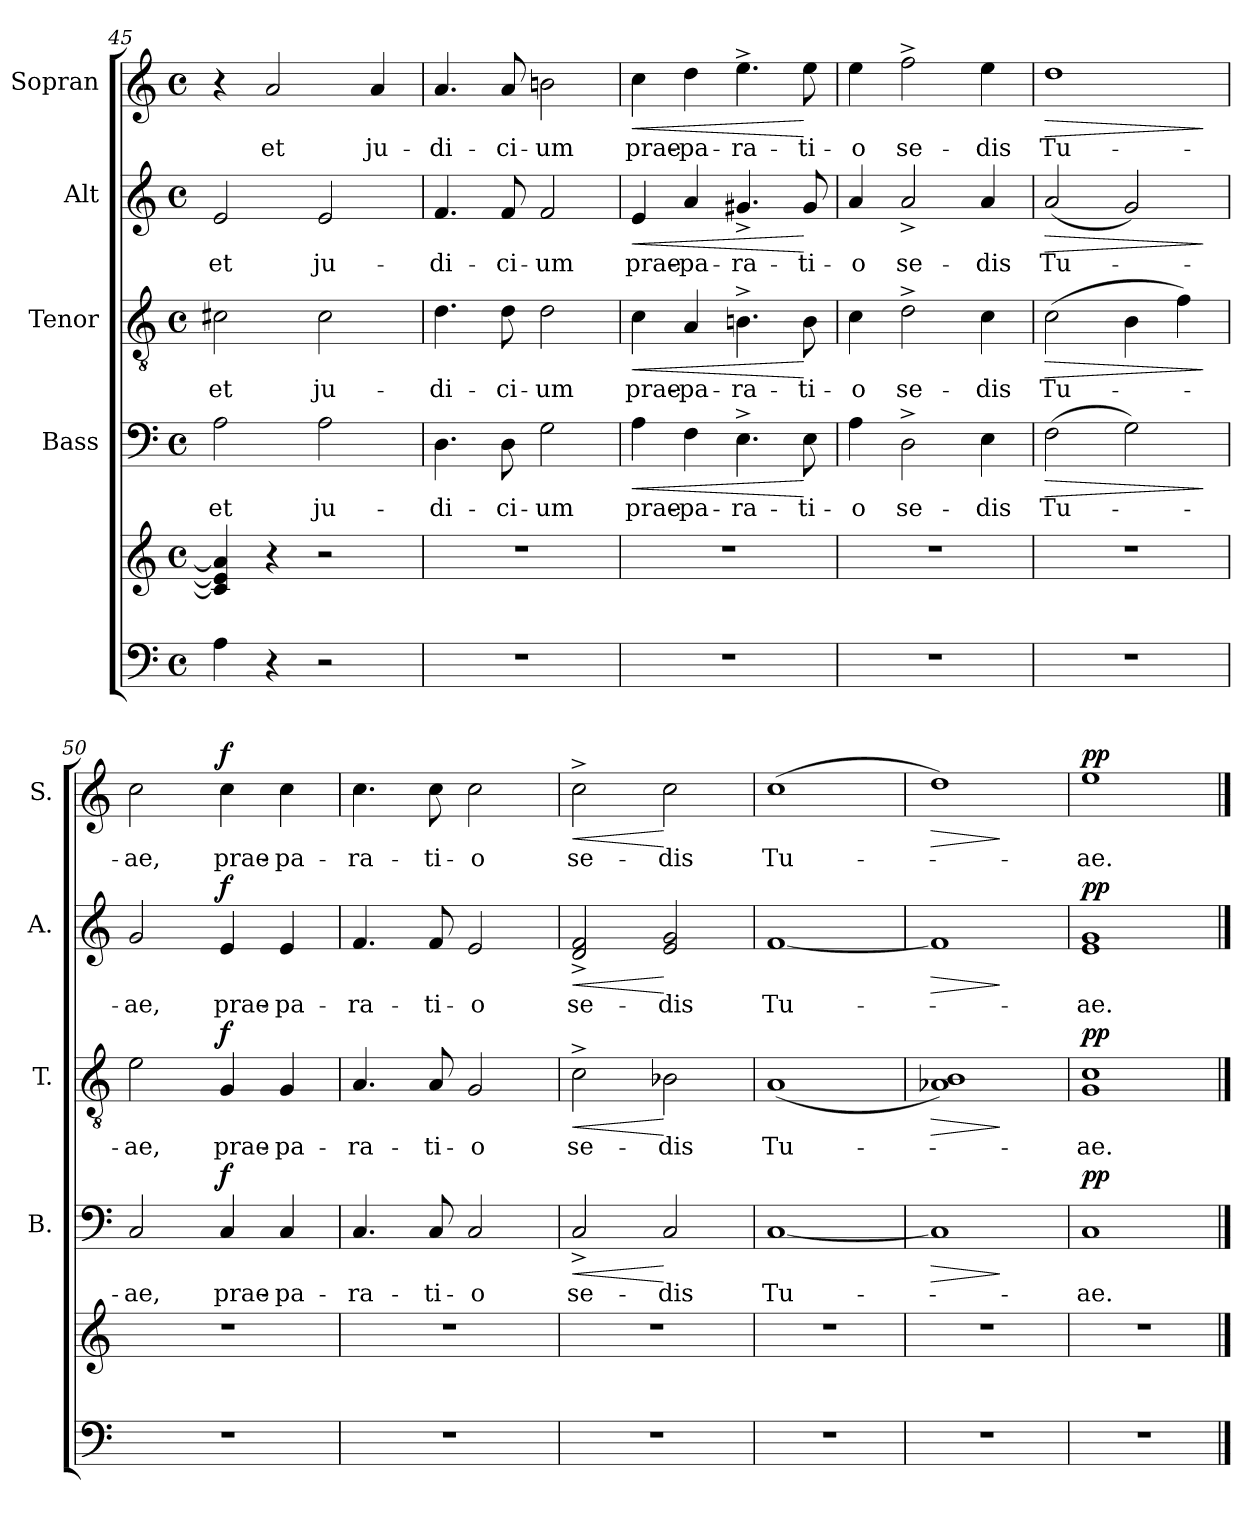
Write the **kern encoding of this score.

**kern	**kern	**kern	**text	**dynam	**kern	**text	**dynam	**kern	**text	**dynam	**kern	**text	**dynam
*part5	*part5	*part4	*part4	*part4	*part3	*part3	*part3	*part2	*part2	*part2	*part1	*part1	*part1
*staff6	*staff5	*staff4	*staff4	*staff4	*staff3	*staff3	*staff3	*staff2	*staff2	*staff2	*staff1	*staff1	*staff1
*	*	*I"Bass	*	*	*I"Tenor	*	*	*I"Alt	*	*	*I"Sopran	*	*
*	*	*I'B.	*	*	*I'T.	*	*	*I'A.	*	*	*I'S.	*	*
*clefF4	*clefG2	*clefF4	*	*	*clefGv2	*	*	*clefG2	*	*	*clefG2	*	*
*k[]	*k[]	*k[]	*	*	*k[]	*	*	*k[]	*	*	*k[]	*	*
*C:	*C:	*C:	*	*	*C:	*	*	*C:	*	*	*C:	*	*
*M4/4	*M4/4	*M4/4	*	*	*M4/4	*	*	*M4/4	*	*	*M4/4	*	*
*met(c)	*met(c)	*met(c)	*	*	*met(c)	*	*	*met(c)	*	*	*met(c)	*	*
=45	=45	=45	=45	=45	=45	=45	=45	=45	=45	=45	=45	=45	=45
!	!	!	!LO:LY:b	!	!	!LO:LY:b	!	!	!LO:LY:b	!	!	!	!
4A\	4c#/] 4e/] 4a/]	2A\	et	.	2c#X\	et	.	2e/	et	.	4r	.	.
!	!	!	!	!	!	!	!	!	!	!	!	!LO:LY:b	!
4r	4r	.	.	.	.	.	.	.	.	.	2a/	et	.
!	!	!	!LO:LY:b	!	!	!LO:LY:b	!	!	!LO:LY:b	!	!	!	!
2r	2r	2A\	ju-	.	2c#\	ju-	.	2e/	ju-	.	.	.	.
!	!	!	!	!	!	!	!	!	!	!	!	!LO:LY:b	!
.	.	.	.	.	.	.	.	.	.	.	4a/	ju-	.
=46	=46	=46	=46	=46	=46	=46	=46	=46	=46	=46	=46	=46	=46
!	!	!	!LO:LY:b	!	!	!LO:LY:b	!	!	!LO:LY:b	!	!	!LO:LY:b	!
1r	1r	4.D\	-di-	.	4.d\	-di-	.	4.f/	-di-	.	4.a/	-di-	.
!	!	!	!LO:LY:b	!	!	!LO:LY:b	!	!	!LO:LY:b	!	!	!LO:LY:b	!
.	.	8D\	-ci-	.	8d\	-ci-	.	8f/	-ci-	.	8a/	-ci-	.
!	!	!	!LO:LY:b	!	!	!LO:LY:b	!	!	!LO:LY:b	!	!	!LO:LY:b	!
.	.	2G\	-um	.	2d\	-um	.	2f/	-um	.	2bn\	-um	.
=47	=47	=47	=47	=47	=47	=47	=47	=47	=47	=47	=47	=47	=47
!	!	!	!LO:LY:b	!LO:HP:b	!	!LO:LY:b	!LO:HP:b	!	!LO:LY:b	!LO:HP:b	!	!LO:LY:b	!LO:HP:b
1r	1r	4A\	prae-	<	4c\	prae-	<	4e/	prae-	<	4cc\	prae-	<
!	!	!	!LO:LY:b	!	!	!LO:LY:b	!	!	!LO:LY:b	!	!	!LO:LY:b	!
.	.	4F\	-pa-	.	4A/	-pa-	.	4a/	-pa-	.	4dd\	-pa-	.
!	!	!	!LO:LY:b	!	!	!LO:LY:b	!	!	!LO:LY:b	!	!	!LO:LY:b	!
.	.	4.E^>\	-ra-	.	4.Bn^>\	-ra-	.	4.g#X^</	-ra-	.	4.ee^>\	-ra-	.
!	!	!	!LO:LY:b	!	!	!LO:LY:b	!	!	!LO:LY:b	!	!	!LO:LY:b	!
.	.	8E\	-ti-	[	8B\	-ti-	[	8g#/	-ti-	[	8ee\	-ti-	[
!!LO:LB:g=z
=48	=48	=48	=48	=48	=48	=48	=48	=48	=48	=48	=48	=48	=48
!	!	!	!LO:LY:b	!	!	!LO:LY:b	!	!	!LO:LY:b	!	!	!LO:LY:b	!
1r	1r	4A\	-o	.	4c\	-o	.	4a/	-o	.	4ee\	-o	.
!	!	!	!LO:LY:b	!	!	!LO:LY:b	!	!	!LO:LY:b	!	!	!LO:LY:b	!
.	.	2D^>\	se-	.	2d^>\	se-	.	2a^</	se-	.	2ff^>\	se-	.
!	!	!	!LO:LY:b	!	!	!LO:LY:b	!	!	!LO:LY:b	!	!	!LO:LY:b	!
.	.	4E\	-dis	.	4c\	-dis	.	4a/	-dis	.	4ee\	-dis	.
=49	=49	=49	=49	=49	=49	=49	=49	=49	=49	=49	=49	=49	=49
!	!	!	!LO:LY:b	!LO:HP:b	!	!LO:LY:b	!LO:HP:b	!	!LO:LY:b	!LO:HP:b	!	!LO:LY:b	!LO:HP:b
1r	1r	(>2F\	Tu-	>	(>2c\	Tu-	>	(<2a/	Tu-	>	1dd	Tu-	>
.	.	2G\)	.	.	4B\	.	.	2g/)	.	.	.	.	.
.	.	.	.	.	4f\)	.	.	.	.	.	.	.	.
.	.	.	.	]	.	.	]	.	.	]	.	.	]
=50	=50	=50	=50	=50	=50	=50	=50	=50	=50	=50	=50	=50	=50
!	!	!	!LO:LY:b	!	!	!LO:LY:b	!	!	!LO:LY:b	!	!	!LO:LY:b	!
1r	1r	2C/	-ae,	.	2e\	-ae,	.	2g/	-ae,	.	2cc\	-ae,	.
!	!	!	!LO:LY:b	!LO:DY:a	!	!LO:LY:b	!LO:DY:a	!	!LO:LY:b	!LO:DY:a	!	!LO:LY:b	!LO:DY:a
.	.	4C/	prae-	f	4G/	prae-	f	4e/	prae-	f	4cc\	prae-	f
!	!	!	!LO:LY:b	!	!	!LO:LY:b	!	!	!LO:LY:b	!	!	!LO:LY:b	!
.	.	4C/	-pa-	.	4G/	-pa-	.	4e/	-pa-	.	4cc\	-pa-	.
=51	=51	=51	=51	=51	=51	=51	=51	=51	=51	=51	=51	=51	=51
!	!	!	!LO:LY:b	!	!	!LO:LY:b	!	!	!LO:LY:b	!	!	!LO:LY:b	!
1r	1r	4.C/	-ra-	.	4.A/	-ra-	.	4.f/	-ra-	.	4.cc\	-ra-	.
!	!	!	!LO:LY:b	!	!	!LO:LY:b	!	!	!LO:LY:b	!	!	!LO:LY:b	!
.	.	8C/	-ti-	.	8A/	-ti-	.	8f/	-ti-	.	8cc\	-ti-	.
!	!	!	!LO:LY:b	!	!	!LO:LY:b	!	!	!LO:LY:b	!	!	!LO:LY:b	!
.	.	2C/	-o	.	2G/	-o	.	2e/	-o	.	2cc\	-o	.
=52	=52	=52	=52	=52	=52	=52	=52	=52	=52	=52	=52	=52	=52
!	!	!	!LO:LY:b	!LO:HP:b	!	!LO:LY:b	!LO:HP:b	!	!LO:LY:b	!LO:HP:b	!	!LO:LY:b	!LO:HP:b
1r	1r	2C^>/	se-	<	2c^>\	se-	<	2d/^< 2f/^<	se-	<	2cc^>\	se-	<
!	!	!	!LO:LY:b	!	!	!LO:LY:b	!	!	!LO:LY:b	!	!	!LO:LY:b	!
.	.	2C/	-dis	[	2B-X\	-dis	[	2e/ 2g/	-dis	[	2cc\	-dis	[
=53	=53	=53	=53	=53	=53	=53	=53	=53	=53	=53	=53	=53	=53
!	!	!	!LO:LY:b	!	!	!LO:LY:b	!	!	!LO:LY:b	!	!	!LO:LY:b	!
1r	1r	[1C	Tu-	.	(<1A	Tu-	.	[1f	Tu-	.	(>1cc	Tu-	.
=54	=54	=54	=54	=54	=54	=54	=54	=54	=54	=54	=54	=54	=54
!	!	!	!	!LO:HP:b	!	!	!LO:HP:b	!	!	!LO:HP:b	!	!	!LO:HP:b
1r	1r	1C]	.	>	1A-X 1B)	.	>	1f]	.	>	1dd)	.	>
.	.	.	.	]	.	.	]	.	.	]	.	.	]
=55	=55	=55	=55	=55	=55	=55	=55	=55	=55	=55	=55	=55	=55
!	!	!	!LO:LY:b	!LO:DY:a	!	!LO:LY:b	!LO:DY:a	!	!LO:LY:b	!LO:DY:a	!	!LO:LY:b	!LO:DY:a
1r	1r	1C	-ae.	pp	1G 1c	-ae.	pp	1e 1g	-ae.	pp	1ee	-ae.	pp
==	==	==	==	==	==	==	==	==	==	==	==	==	==
*-	*-	*-	*-	*-	*-	*-	*-	*-	*-	*-	*-	*-	*-
